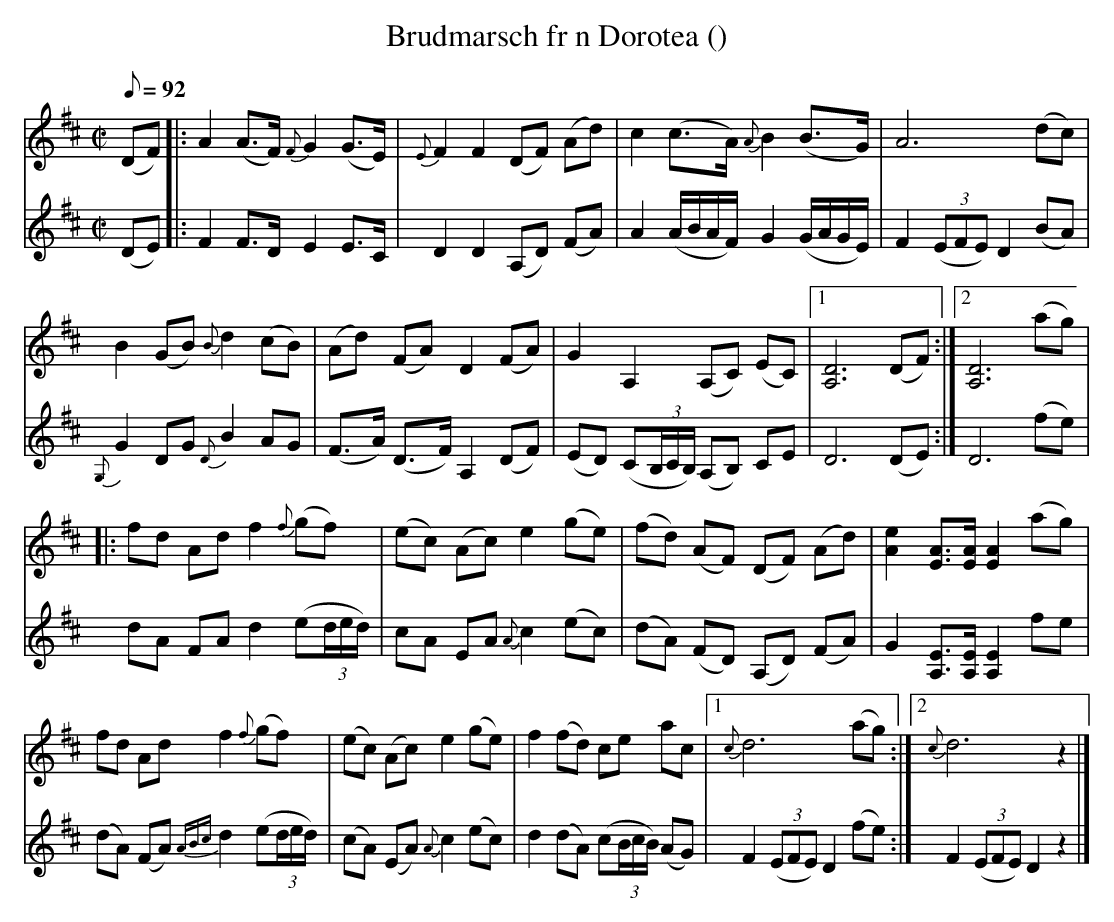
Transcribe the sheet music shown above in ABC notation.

X:1
T: Brudmarsch fr n Dorotea ()
M: C|
L: 1/8
K: D
Q: 92
V:1
(DF) |: A2(A>F) {F}G2(G>E) | {E}F2F2 (DF) (Ad) | c2(c>A) {A}B2(B>G) | A6(dc) |
B2(GB) {B}d2(cB) | (Ad) (FA) D2(FA) | G2A,2 (A,C) (EC) |1 [A,D]6(DF) :|2 [A,D]6(ag) |
|: fd Ad f2{f}(gf) | (ec) (Ac) e2(ge) | (fd) (AF) (DF) (Ad) | [Ae]2[EA]>[EA] [EA]2(ag) |
fd Ad f2{f}(gf) | (ec) (Ac) e2(ge) | f2 (fd) ce ac |1 {c}d6(ag) :|2 {c}d6z2 |]
V:2
(DE) |: F2F>D E2E>C | D2D2 (A,D) (FA) | A2(A/B/A/F/) G2(G/A/G/E/) | F2 (3(EFE) D2(BA) |
{G,}G2DG {D}B2AG | (F>A) (D>F) A,2(DF) | (ED) (C(3B,/C/B,/) (A,B,) CE | D6(DE) :| D6(fe) |
dA FA d2 (e(3d/e/d/) | cA EA {A}c2(ec) | (dA) (FD) (A,D) (FA) | G2[A,E]>[A,E] [A,E]2fe |
(dA) (FA) {ABc}d2(e(3d/e/d/) | (cA) (EA) {A}c2(ec) | d2(dA) (c(3B/c/B/) (AG) | F2((3EFE) D2(fe) :| F2((3EFE) D2z2 |]
